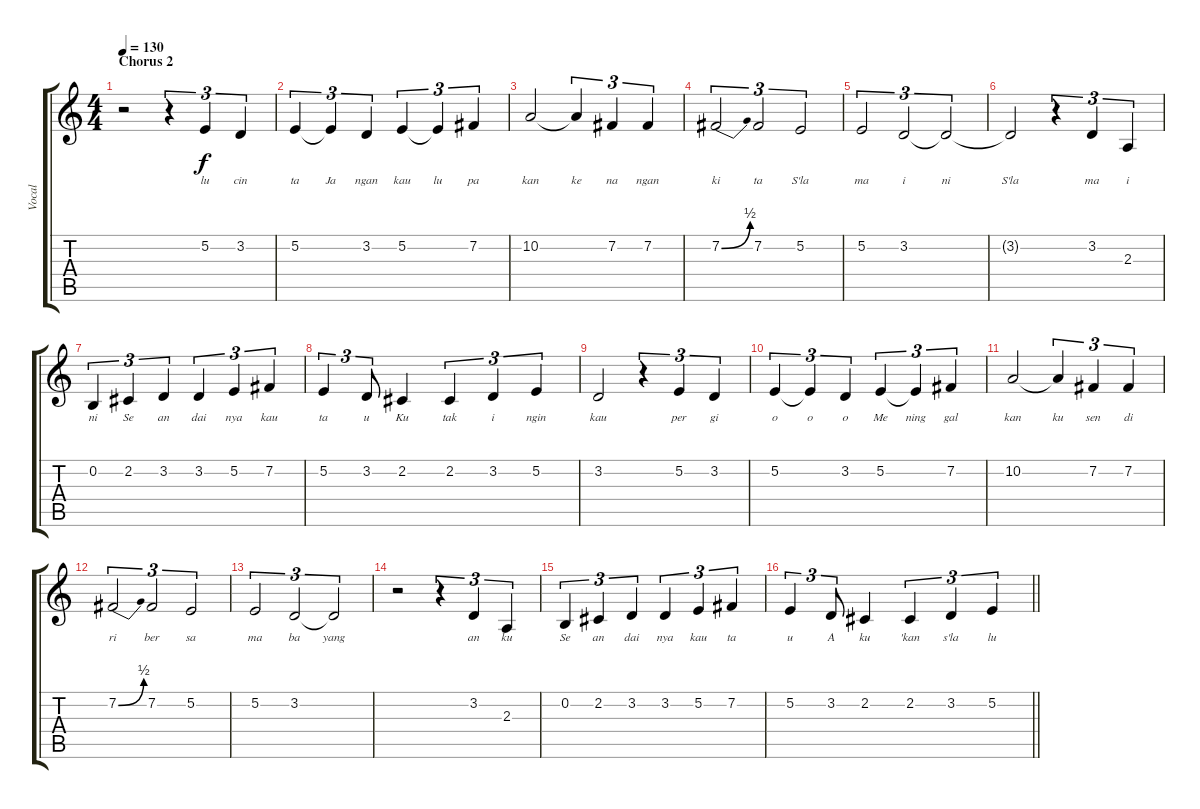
\track ("Vocal" "Vocal") {instrument lead2sawtooth}
\staff {score tabs}
\tuning (E4 B3 G3 D3 A2 E2) {hide}
\ts (4 4)
\section ("" "Chorus 2")
\tempo 130
\clef g2
\ks c
r.2{dy f} r.4{tu (3 2)} 5.2.4{tu (3 2) lyrics (0 "lu") lyrics (1 "") lyrics (2 "") lyrics (3 "") lyrics (4 "")} 3.2.4{tu (3 2) lyrics (0 "cin") lyrics (1 "") lyrics (2 "") lyrics (3 "") lyrics (4 "")} |
5.2.4{tu (3 2) lyrics (0 "ta") lyrics (1 "") lyrics (2 "") lyrics (3 "") lyrics (4 "")} 5.2{t}.4{tu (3 2) lyrics (0 "Ja") lyrics (1 "") lyrics (2 "") lyrics (3 "") lyrics (4 "")} 3.2.4{tu (3 2) lyrics (0 "ngan") lyrics (1 "") lyrics (2 "") lyrics (3 "") lyrics (4 "")} 5.2.4{tu (3 2) lyrics (0 "kau") lyrics (1 "") lyrics (2 "") lyrics (3 "") lyrics (4 "")} 5.2{t}.4{tu (3 2) lyrics (0 "lu") lyrics (1 "") lyrics (2 "") lyrics (3 "") lyrics (4 "")} 7.2.4{tu (3 2) lyrics (0 "pa") lyrics (1 "") lyrics (2 "") lyrics (3 "") lyrics (4 "")} |
10.2.2{lyrics (0 "kan") lyrics (1 "") lyrics (2 "") lyrics (3 "") lyrics (4 "")} 10.2{t}.4{tu (3 2) lyrics (0 "ke") lyrics (1 "") lyrics (2 "") lyrics (3 "") lyrics (4 "")} 7.2.4{tu (3 2) lyrics (0 "na") lyrics (1 "") lyrics (2 "") lyrics (3 "") lyrics (4 "")} 7.2.4{tu (3 2) lyrics (0 "ngan") lyrics (1 "") lyrics (2 "") lyrics (3 "") lyrics (4 "")} |
7.2{be (bend 0 0 60 2)}.2{tu (3 2) lyrics (0 "ki") lyrics (1 "") lyrics (2 "") lyrics (3 "") lyrics (4 "")} 7.2.2{tu (3 2) lyrics (0 "ta") lyrics (1 "") lyrics (2 "") lyrics (3 "") lyrics (4 "")} 5.2.2{tu (3 2) lyrics (0 "S'la") lyrics (1 "") lyrics (2 "") lyrics (3 "") lyrics (4 "")} |
5.2.2{tu (3 2) lyrics (0 "ma") lyrics (1 "") lyrics (2 "") lyrics (3 "") lyrics (4 "")} 3.2.2{tu (3 2) lyrics (0 "i") lyrics (1 "") lyrics (2 "") lyrics (3 "") lyrics (4 "")} 3.2{t}.2{tu (3 2) lyrics (0 "ni") lyrics (1 "") lyrics (2 "") lyrics (3 "") lyrics (4 "")} |
3.2{t}.2{lyrics (0 "S'la") lyrics (1 "") lyrics (2 "") lyrics (3 "") lyrics (4 "")} r.4{tu (3 2)} 3.2.4{tu (3 2) lyrics (0 "ma") lyrics (1 "") lyrics (2 "") lyrics (3 "") lyrics (4 "")} 2.3.4{tu (3 2) lyrics (0 "i") lyrics (1 "") lyrics (2 "") lyrics (3 "") lyrics (4 "")} |
0.2.4{tu (3 2) lyrics (0 "ni") lyrics (1 "") lyrics (2 "") lyrics (3 "") lyrics (4 "")} 2.2.4{tu (3 2) lyrics (0 "Se") lyrics (1 "") lyrics (2 "") lyrics (3 "") lyrics (4 "")} 3.2.4{tu (3 2) lyrics (0 "an") lyrics (1 "") lyrics (2 "") lyrics (3 "") lyrics (4 "")} 3.2.4{tu (3 2) lyrics (0 "dai") lyrics (1 "") lyrics (2 "") lyrics (3 "") lyrics (4 "")} 5.2.4{tu (3 2) lyrics (0 "nya") lyrics (1 "") lyrics (2 "") lyrics (3 "") lyrics (4 "")} 7.2.4{tu (3 2) lyrics (0 "kau") lyrics (1 "") lyrics (2 "") lyrics (3 "") lyrics (4 "")} |
5.2.4{tu (3 2) lyrics (0 "ta") lyrics (1 "") lyrics (2 "") lyrics (3 "") lyrics (4 "")} 3.2.8{tu (3 2) lyrics (0 "u") lyrics (1 "") lyrics (2 "") lyrics (3 "") lyrics (4 "")} 2.2.4{lyrics (0 "Ku") lyrics (1 "") lyrics (2 "") lyrics (3 "") lyrics (4 "")} 2.2.4{tu (3 2) lyrics (0 "tak") lyrics (1 "") lyrics (2 "") lyrics (3 "") lyrics (4 "")} 3.2.4{tu (3 2) lyrics (0 "i") lyrics (1 "") lyrics (2 "") lyrics (3 "") lyrics (4 "")} 5.2.4{tu (3 2) lyrics (0 "ngin") lyrics (1 "") lyrics (2 "") lyrics (3 "") lyrics (4 "")} |
3.2.2{lyrics (0 "kau") lyrics (1 "") lyrics (2 "") lyrics (3 "") lyrics (4 "")} r.4{tu (3 2)} 5.2.4{tu (3 2) lyrics (0 "per") lyrics (1 "") lyrics (2 "") lyrics (3 "") lyrics (4 "")} 3.2.4{tu (3 2) lyrics (0 "gi") lyrics (1 "") lyrics (2 "") lyrics (3 "") lyrics (4 "")} |
5.2.4{tu (3 2) lyrics (0 "o") lyrics (1 "") lyrics (2 "") lyrics (3 "") lyrics (4 "")} 5.2{t}.4{tu (3 2) lyrics (0 "o") lyrics (1 "") lyrics (2 "") lyrics (3 "") lyrics (4 "")} 3.2.4{tu (3 2) lyrics (0 "o") lyrics (1 "") lyrics (2 "") lyrics (3 "") lyrics (4 "")} 5.2.4{tu (3 2) lyrics (0 "Me") lyrics (1 "") lyrics (2 "") lyrics (3 "") lyrics (4 "")} 5.2{t}.4{tu (3 2) lyrics (0 "ning") lyrics (1 "") lyrics (2 "") lyrics (3 "") lyrics (4 "")} 7.2.4{tu (3 2) lyrics (0 "gal") lyrics (1 "") lyrics (2 "") lyrics (3 "") lyrics (4 "")} |
10.2.2{lyrics (0 "kan") lyrics (1 "") lyrics (2 "") lyrics (3 "") lyrics (4 "")} 10.2{t}.4{tu (3 2) lyrics (0 "ku") lyrics (1 "") lyrics (2 "") lyrics (3 "") lyrics (4 "")} 7.2.4{tu (3 2) lyrics (0 "sen") lyrics (1 "") lyrics (2 "") lyrics (3 "") lyrics (4 "")} 7.2.4{tu (3 2) lyrics (0 "di") lyrics (1 "") lyrics (2 "") lyrics (3 "") lyrics (4 "")} |
7.2{be (bend 0 0 60 2)}.2{tu (3 2) lyrics (0 "ri") lyrics (1 "") lyrics (2 "") lyrics (3 "") lyrics (4 "")} 7.2.2{tu (3 2) lyrics (0 "ber") lyrics (1 "") lyrics (2 "") lyrics (3 "") lyrics (4 "")} 5.2.2{tu (3 2) lyrics (0 "sa") lyrics (1 "") lyrics (2 "") lyrics (3 "") lyrics (4 "")} |
5.2.2{tu (3 2) lyrics (0 "ma") lyrics (1 "") lyrics (2 "") lyrics (3 "") lyrics (4 "")} 3.2.2{tu (3 2) lyrics (0 "ba") lyrics (1 "") lyrics (2 "") lyrics (3 "") lyrics (4 "")} 3.2{t}.2{tu (3 2) lyrics (0 "yang") lyrics (1 "") lyrics (2 "") lyrics (3 "") lyrics (4 "")} |
r.2 r.4{tu (3 2)} 3.2.4{tu (3 2) lyrics (0 "an") lyrics (1 "") lyrics (2 "") lyrics (3 "") lyrics (4 "")} 2.3.4{tu (3 2) lyrics (0 "ku") lyrics (1 "") lyrics (2 "") lyrics (3 "") lyrics (4 "")} |
0.2.4{tu (3 2) lyrics (0 "Se") lyrics (1 "") lyrics (2 "") lyrics (3 "") lyrics (4 "")} 2.2.4{tu (3 2) lyrics (0 "an") lyrics (1 "") lyrics (2 "") lyrics (3 "") lyrics (4 "")} 3.2.4{tu (3 2) lyrics (0 "dai") lyrics (1 "") lyrics (2 "") lyrics (3 "") lyrics (4 "")} 3.2.4{tu (3 2) lyrics (0 "nya") lyrics (1 "") lyrics (2 "") lyrics (3 "") lyrics (4 "")} 5.2.4{tu (3 2) lyrics (0 "kau") lyrics (1 "") lyrics (2 "") lyrics (3 "") lyrics (4 "")} 7.2.4{tu (3 2) lyrics (0 "ta") lyrics (1 "") lyrics (2 "") lyrics (3 "") lyrics (4 "")} |
\barLineRight lightlight
5.2.4{tu (3 2) lyrics (0 "u") lyrics (1 "") lyrics (2 "") lyrics (3 "") lyrics (4 "")} 3.2.8{tu (3 2) lyrics (0 "A") lyrics (1 "") lyrics (2 "") lyrics (3 "") lyrics (4 "")} 2.2.4{lyrics (0 "ku") lyrics (1 "") lyrics (2 "") lyrics (3 "") lyrics (4 "")} 2.2.4{tu (3 2) lyrics (0 "'kan") lyrics (1 "") lyrics (2 "") lyrics (3 "") lyrics (4 "")} 3.2.4{tu (3 2) lyrics (0 "s'la") lyrics (1 "") lyrics (2 "") lyrics (3 "") lyrics (4 "")} 5.2.4{tu (3 2) lyrics (0 "lu") lyrics (1 "") lyrics (2 "") lyrics (3 "") lyrics (4 "")}
